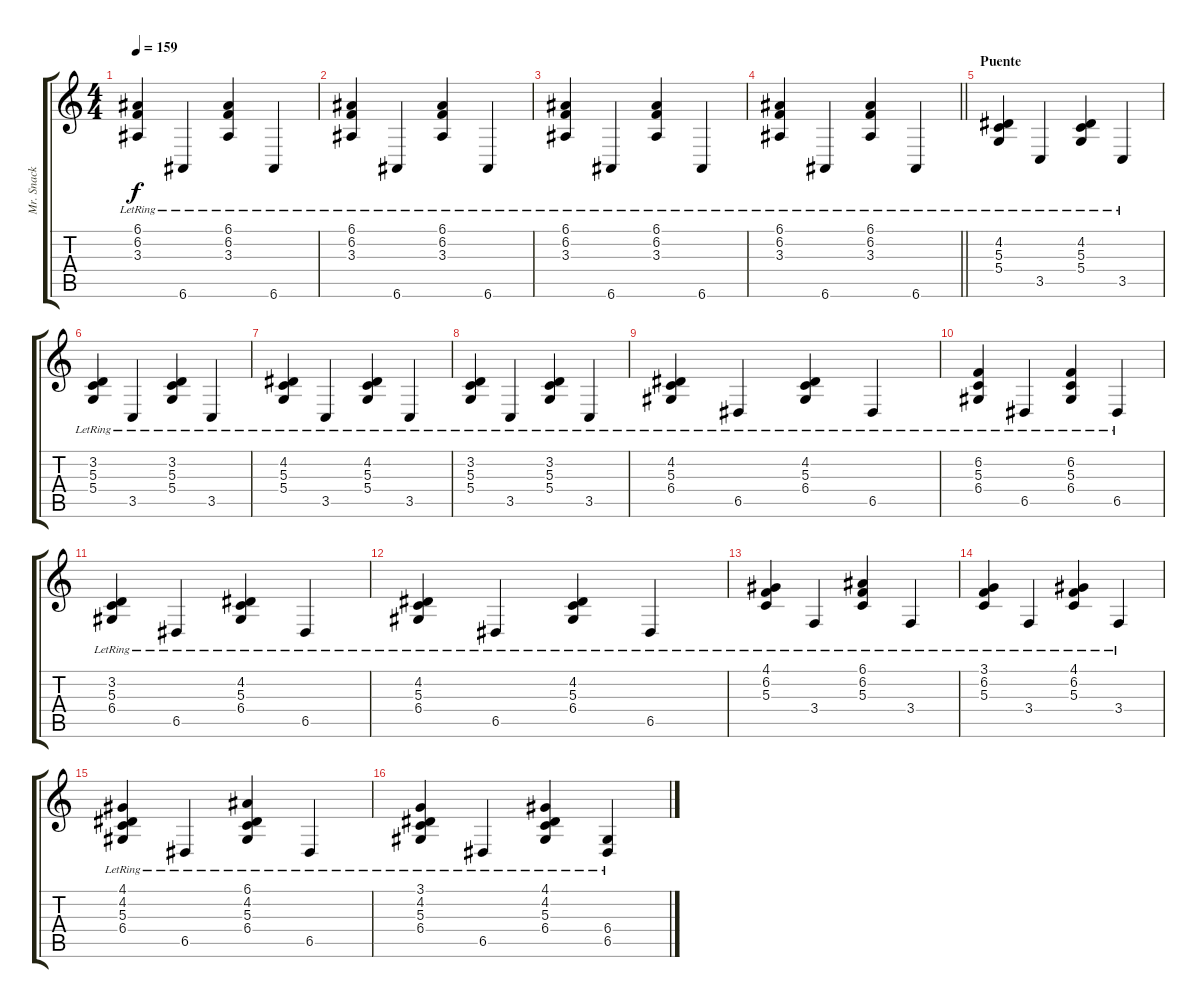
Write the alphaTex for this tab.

\track ("Mr. Snack" "Mr. Snack") {instrument electricpiano1}
\staff {score tabs}
\tuning (E4 B3 G3 D3 A2 E2) {hide}
\ts (4 4)
\tempo 159
\clef g2
\ks c
(6.1{lr} 6.2{lr} 3.3{lr}).4{dy f} 6.6{lr}.4 (6.1{lr} 6.2{lr} 3.3{lr}).4 6.6{lr}.4 |
(6.1{lr} 6.2{lr} 3.3{lr}).4 6.6{lr}.4 (6.1{lr} 6.2{lr} 3.3{lr}).4 6.6{lr}.4 |
(6.1{lr} 6.2{lr} 3.3{lr}).4 6.6{lr}.4 (6.1{lr} 6.2{lr} 3.3{lr}).4 6.6{lr}.4 |
\barLineRight lightlight
(6.1{lr} 6.2{lr} 3.3{lr}).4 6.6{lr}.4 (6.1{lr} 6.2{lr} 3.3{lr}).4 6.6{lr}.4 |
\section ("" "Puente")
(4.2{lr} 5.3{lr} 5.4{lr}).4 3.5{lr}.4 (4.2{lr} 5.3{lr} 5.4{lr}).4 3.5{lr}.4 |
(3.2{lr} 5.3{lr} 5.4{lr}).4 3.5{lr}.4 (3.2{lr} 5.3{lr} 5.4{lr}).4 3.5{lr}.4 |
(4.2{lr} 5.3{lr} 5.4{lr}).4 3.5{lr}.4 (4.2{lr} 5.3{lr} 5.4{lr}).4 3.5{lr}.4 |
(3.2{lr} 5.3{lr} 5.4{lr}).4 3.5{lr}.4 (3.2{lr} 5.3{lr} 5.4{lr}).4 3.5{lr}.4 |
(4.2{lr} 5.3{lr} 6.4{lr}).4 6.5{lr}.4 (4.2{lr} 5.3{lr} 6.4{lr}).4 6.5{lr}.4 |
(6.2{lr} 5.3{lr} 6.4{lr}).4 6.5{lr}.4 (6.2{lr} 5.3{lr} 6.4{lr}).4 6.5{lr}.4 |
(3.2{lr} 5.3{lr} 6.4{lr}).4 6.5{lr}.4 (4.2{lr} 5.3{lr} 6.4{lr}).4 6.5{lr}.4 |
(4.2{lr} 5.3{lr} 6.4{lr}).4 6.5{lr}.4 (4.2{lr} 5.3{lr} 6.4{lr}).4 6.5{lr}.4 |
(4.1{lr} 6.2{lr} 5.3{lr}).4 3.4{lr}.4 (6.1{lr} 6.2{lr} 5.3{lr}).4 3.4{lr}.4 |
(3.1{lr} 6.2{lr} 5.3{lr}).4 3.4{lr}.4 (4.1{lr} 6.2{lr} 5.3{lr}).4 3.4{lr}.4 |
(4.1{lr} 4.2{lr} 5.3{lr} 6.4).4 6.5{lr}.4 (6.1{lr} 4.2{lr} 5.3{lr} 6.4).4 6.5{lr}.4 |
(3.1{lr} 4.2{lr} 5.3{lr} 6.4).4 6.5{lr}.4 (4.1{lr} 4.2{lr} 5.3{lr} 6.4).4 (6.4{lr} 6.5{lr}).4
